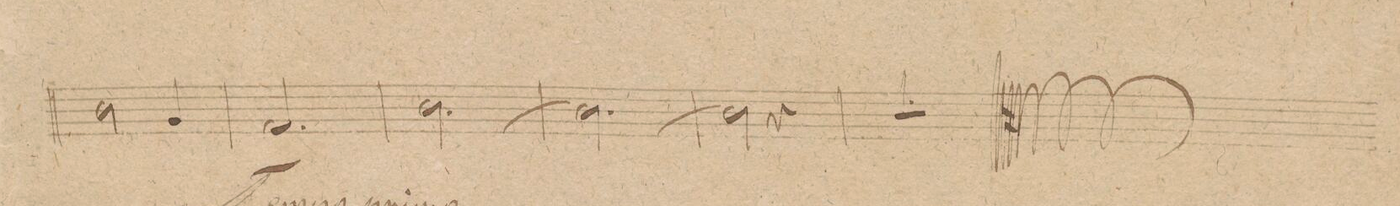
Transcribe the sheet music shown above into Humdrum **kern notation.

**kern	**dynam
*I"Basso.	*
*clefF4	*
*k[b-]	*
*met(c|)	*
*M3/4	*
2D\	.
4BB-/	.
=147	=147
2.AA/	.
=148	=148
[>2.D\	.
=149	=149
2.D\_	.
=150	=150
2D\]	.
4r	.
=151	=151
2.r	.
=152||	=152||
*k[f#c#g#]	*
*A:	*
*M4/4	*
*met(c)	*
*-	*-
